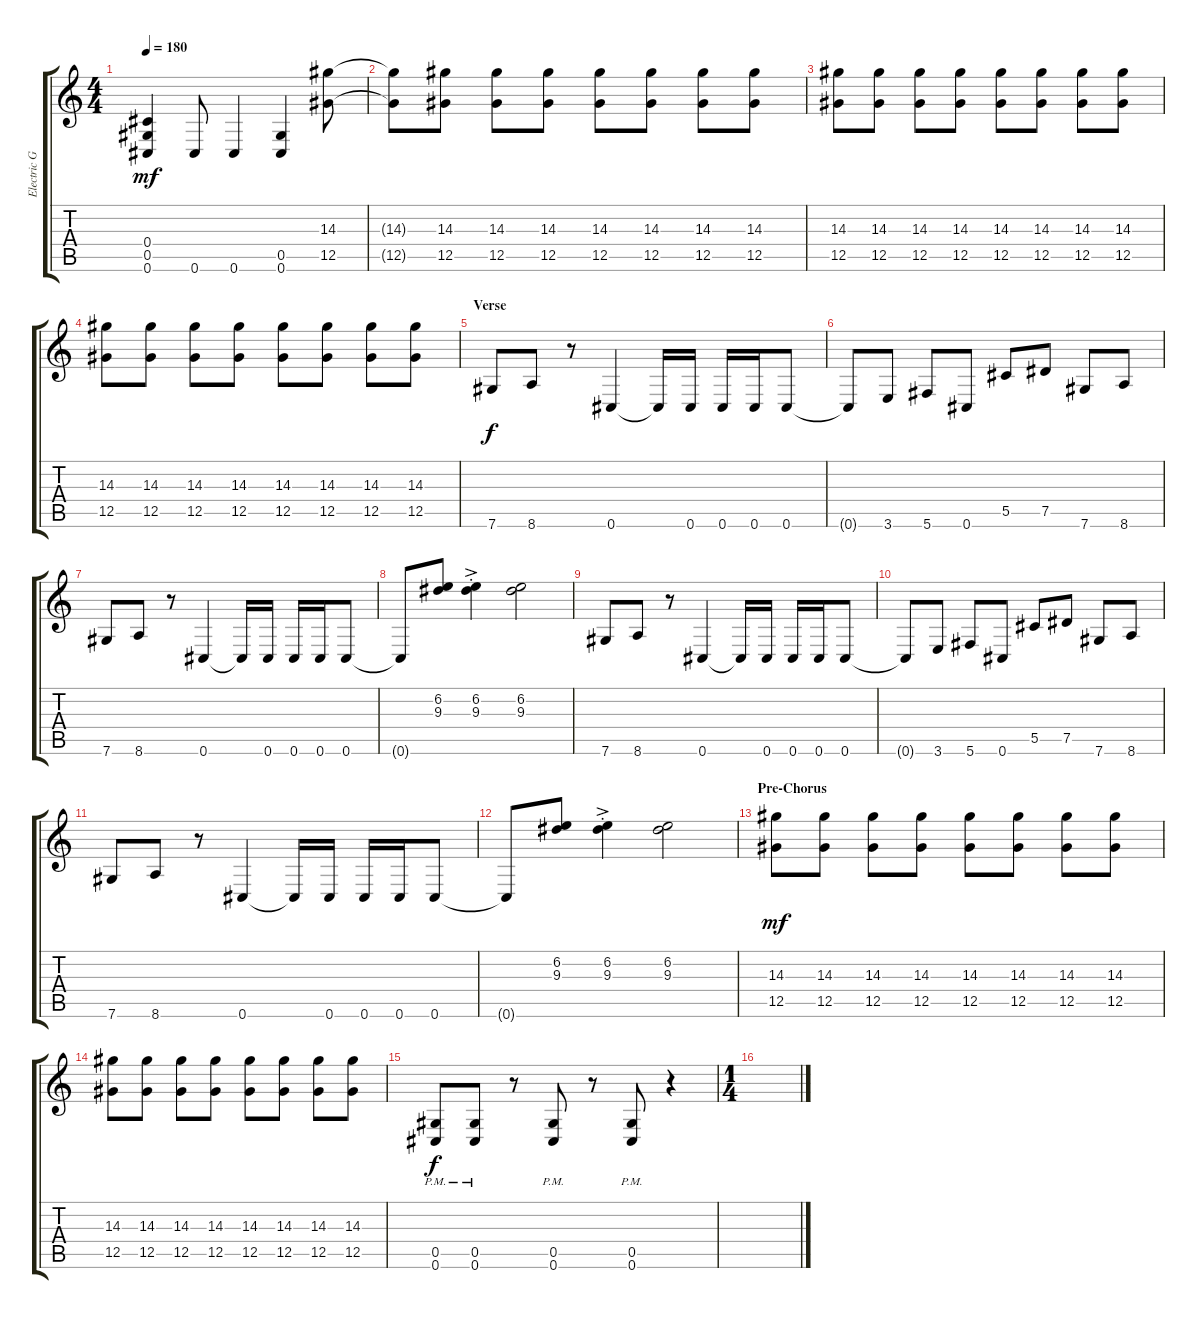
\track ("Electric Guitar" "Electric G") {instrument distortionguitar}
\staff {score tabs}
\tuning (Eb4 Bb3 Gb3 Db3 Ab2 Db2) {hide}
\ts (4 4)
\tempo 180
\clef g2
\ks c
(0.4 0.5 0.6).4{dy mf} 0.6.8 0.6.4 (0.5 0.6).4 (14.3 12.5).8 |
(14.3{t} 12.5{t}).8 (14.3 12.5).8 (14.3 12.5).8 (14.3 12.5).8 (14.3 12.5).8 (14.3 12.5).8 (14.3 12.5).8 (14.3 12.5).8 |
(14.3 12.5).8 (14.3 12.5).8 (14.3 12.5).8 (14.3 12.5).8 (14.3 12.5).8 (14.3 12.5).8 (14.3 12.5).8 (14.3 12.5).8 |
(14.3 12.5).8 (14.3 12.5).8 (14.3 12.5).8 (14.3 12.5).8 (14.3 12.5).8 (14.3 12.5).8 (14.3 12.5).8 (14.3 12.5).8 |
\section ("" "Verse")
7.6.8{dy f} 8.6.8 r.8 0.6.4 0.6{t}.16 0.6.16 0.6.16 0.6.16 0.6.8 |
0.6{t}.8 3.6.8 5.6.8 0.6.8 5.5.8 7.5.8 7.6.8 8.6.8 |
7.6.8 8.6.8 r.8 0.6.4 0.6{t}.16 0.6.16 0.6.16 0.6.16 0.6.8 |
0.6{t}.8 (6.2 9.3).8 (6.2{ac st} 9.3{ac st}).4 (6.2 9.3).2 |
7.6.8 8.6.8 r.8 0.6.4 0.6{t}.16 0.6.16 0.6.16 0.6.16 0.6.8 |
0.6{t}.8 3.6.8 5.6.8 0.6.8 5.5.8 7.5.8 7.6.8 8.6.8 |
7.6.8 8.6.8 r.8 0.6.4 0.6{t}.16 0.6.16 0.6.16 0.6.16 0.6.8 |
0.6{t}.8 (6.2 9.3).8 (6.2{ac st} 9.3{ac st}).4 (6.2 9.3).2 |
\section ("" "Pre-Chorus")
(14.3 12.5).8{dy mf} (14.3 12.5).8 (14.3 12.5).8 (14.3 12.5).8 (14.3 12.5).8 (14.3 12.5).8 (14.3 12.5).8 (14.3 12.5).8 |
(14.3 12.5).8 (14.3 12.5).8 (14.3 12.5).8 (14.3 12.5).8 (14.3 12.5).8 (14.3 12.5).8 (14.3 12.5).8 (14.3 12.5).8 |
(0.5{pm} 0.6{pm}).8{dy f} (0.5{pm} 0.6{pm}).8 r.8 (0.5{pm} 0.6{pm}).8 r.8 (0.5{pm} 0.6{pm}).8 r.4 |
\ts (1 4)
